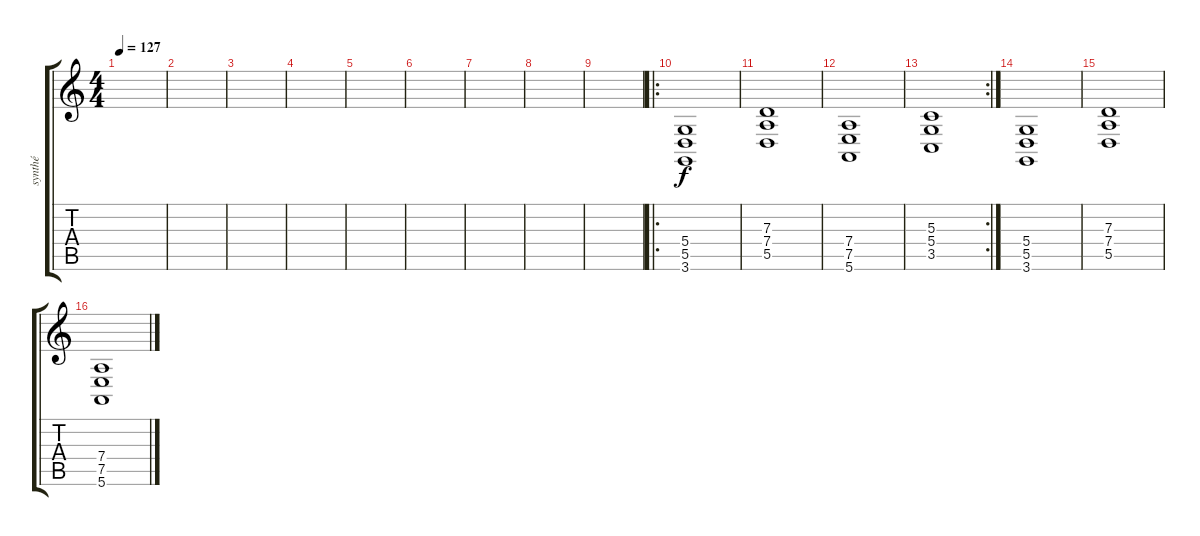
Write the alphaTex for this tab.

\track ("synthé" "synthé") {instrument stringensemble1}
\staff {score tabs}
\tuning (E4 B3 G3 D3 A2 E2) {hide}
\ts (4 4)
\tempo 127
\clef g2
\ks c
|
|
|
|
|
|
|
|
|
\ro
(5.4 5.5 3.6).1{volume 15 instrument stringensemble1} |
(7.3 7.4 5.5).1 |
(7.4 7.5 5.6).1 |
\rc 2
(5.3 5.4 3.5).1 |
(5.4 5.5 3.6).1 |
(7.3 7.4 5.5).1 |
(7.4 7.5 5.6).1
